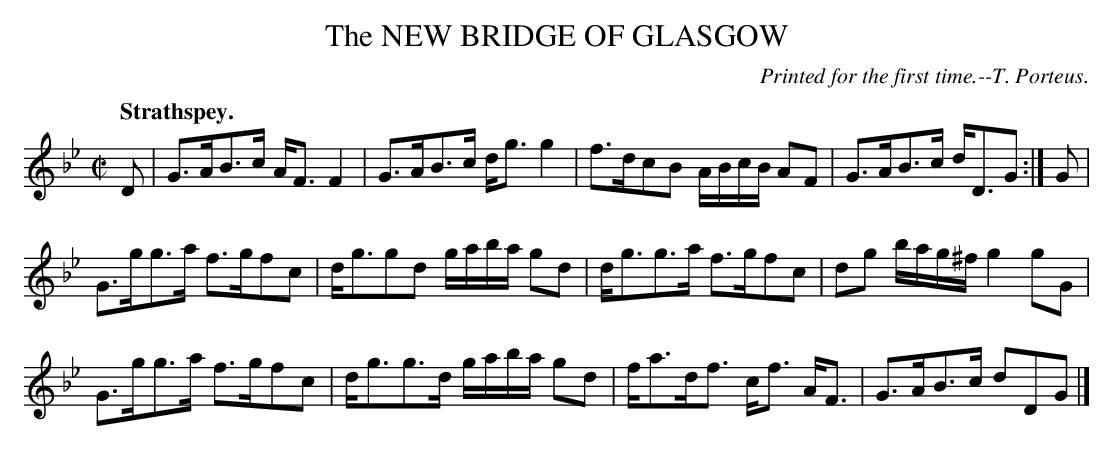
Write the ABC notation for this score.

X:1
T: The NEW BRIDGE OF GLASGOW
C: Printed for the first time.--T. Porteus.
Q: "Strathspey."
M: C|
L: 1/16
K: Gm
D2 |\
G3AB3c AF3 F4 | G3AB3c dg3 g4 |\
f3dc2B2 ABcB A2F2 | G3AB3c dD3G2 :| G2 |
G3gg3a f3gf2c2 | dg3g2d2 gaba g2d2 |\
dg3g3a f3gf2c2 | d2g2 bag^f g4 g2G2 |
G3gg3a f3gf2c2 | dg3g3d gaba g2d2 |\
fa3df3 cf3 AF3 | G3AB3c d2D2G2 |]
